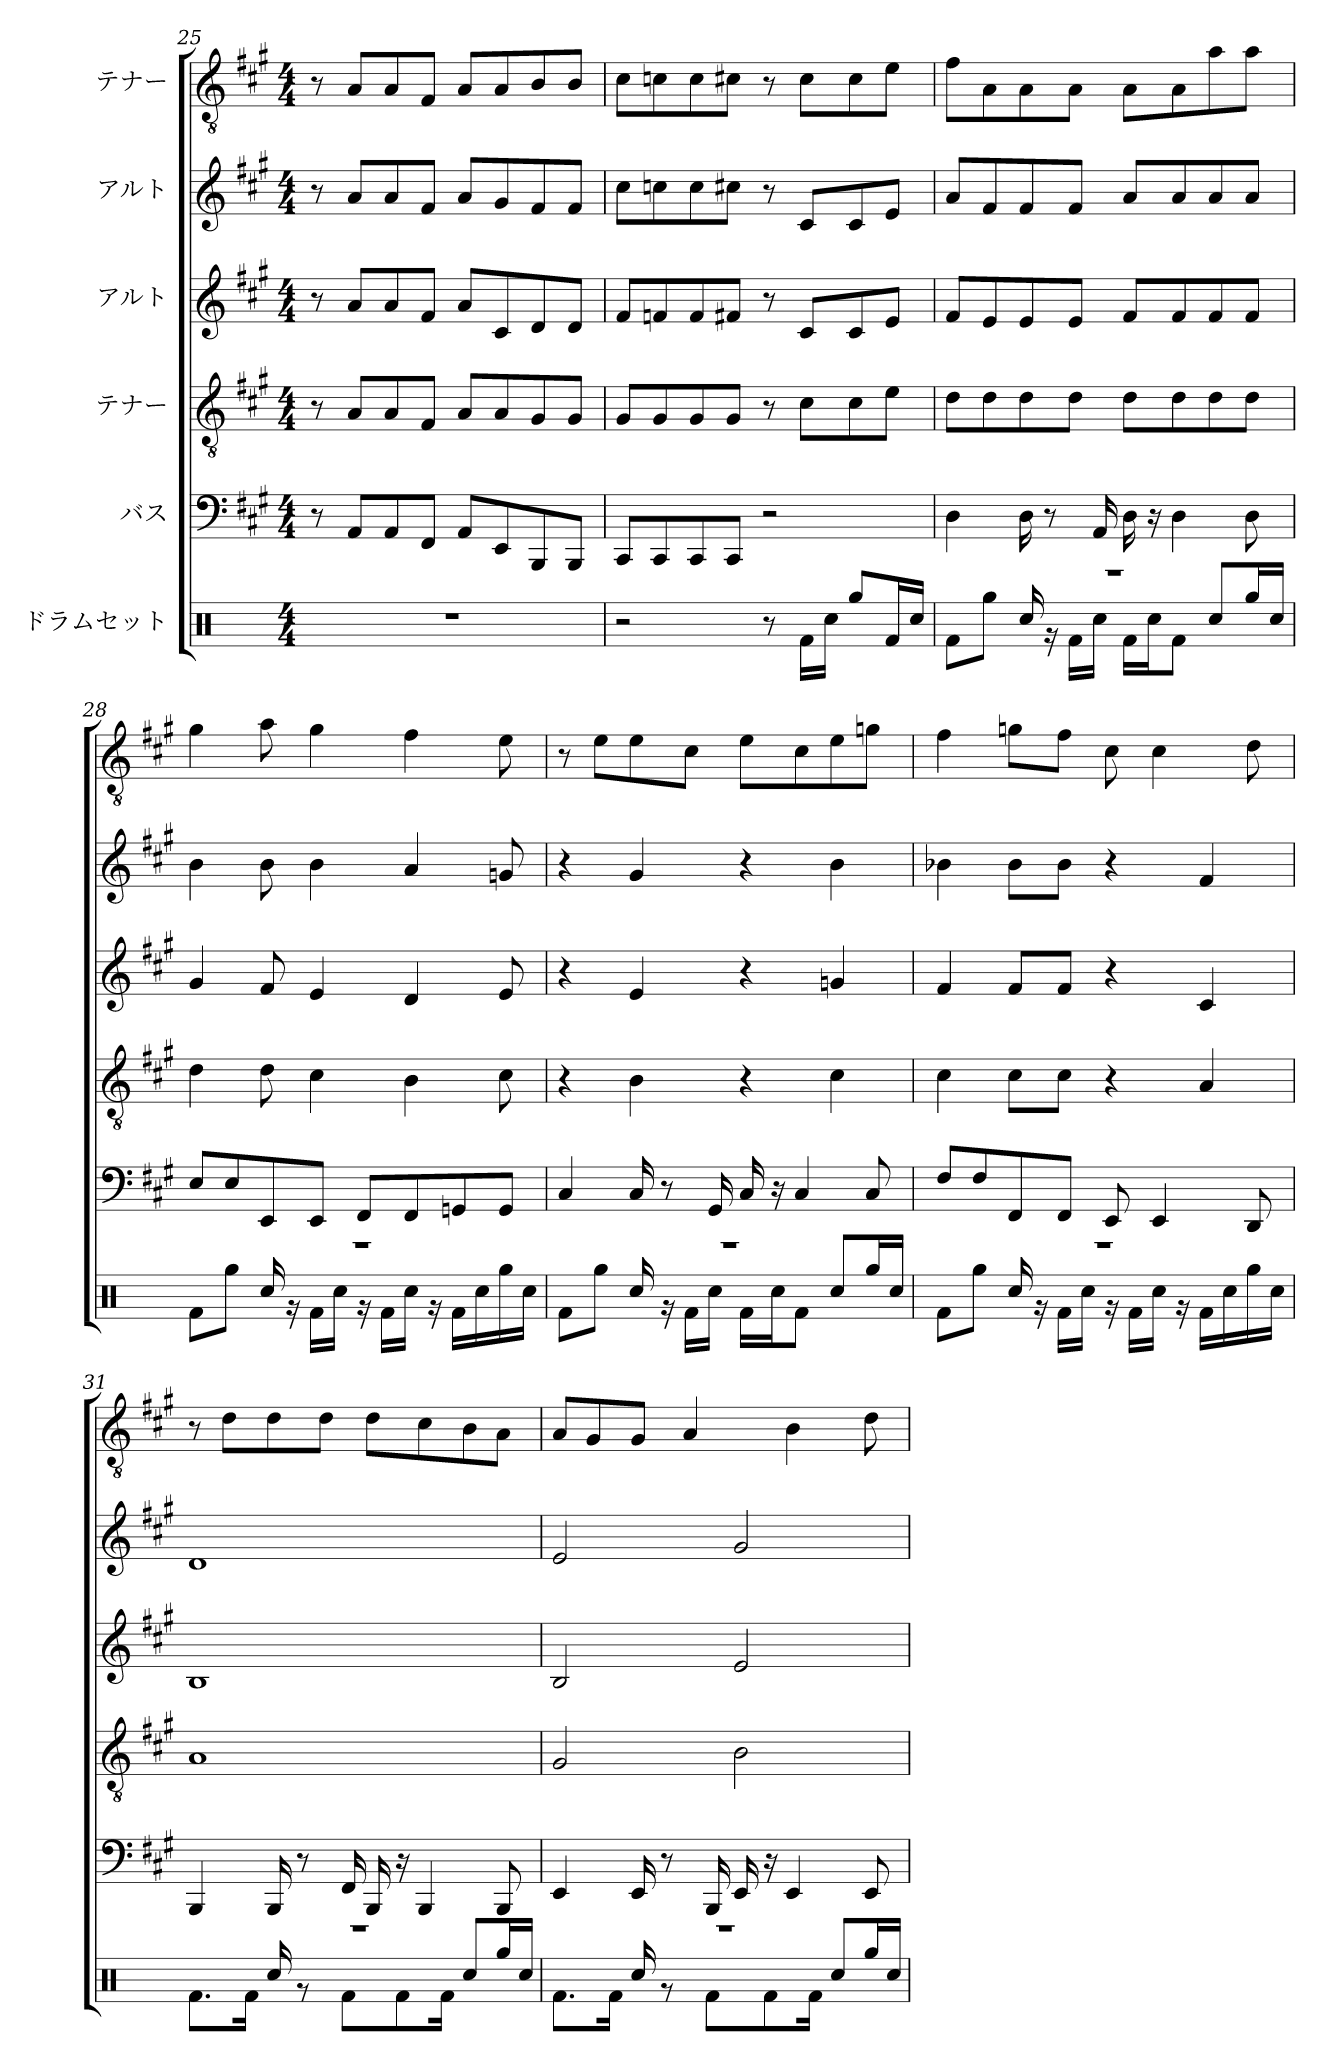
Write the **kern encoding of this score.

**kern	**kern	**kern	**kern	**kern	**kern
*part6	*part5	*part4	*part3	*part2	*part1
*staff6	*staff5	*staff4	*staff3	*staff2	*staff1
*I"ドラムセット	*I"バス	*I"テナー	*I"アルト	*I"アルト	*I"テナー
*clefX	*clefF4	*clefGv2	*clefG2	*clefG2	*clefGv2
*k[]	*k[f#c#g#]	*k[f#c#g#]	*k[f#c#g#]	*k[f#c#g#]	*k[f#c#g#]
*M4/4	*M4/4	*M4/4	*M4/4	*M4/4	*M4/4
=25	=25	=25	=25	=25	=25
1r	8r	8r	8r	8r	8r
.	8AAL	8AL	8aL	8aL	8AL
.	8AA	8A	8a	8a	8A
.	8FF#J	8F#J	8f#J	8f#J	8F#J
.	8AAL	8AL	8aL	8aL	8AL
.	8EE	8A	8c#	8g#	8A
.	8BBB	8G#	8d	8f#	8B
.	8BBBJ	8G#J	8dJ	8f#J	8BJ
=26	=26	=26	=26	=26	=26
2r	8CC#L	8G#L	8f#L	8cc#L	8c#L
.	8CC#	8G#	8fn	8ccn	8cn
.	8CC#	8G#	8f	8cc	8c
.	8CC#J	8G#J	8f#XJ	8cc#XJ	8c#XJ
8r	2r	8r	8r	8r	8r
16Rf\LL	.	8c#L	8c#L	8c#L	8c#L
16Rcc\JJ	.	.	.	.	.
8Rgg/L	.	8c#	8c#	8c#	8c#
16Rf/L	.	8eJ	8eJ	8eJ	8eJ
16Rcc/JJ	.	.	.	.	.
=27	=27	=27	=27	=27	=27
*^	*	*	*	*	*
1r	8Rf\L	4D	8dL	8f#L	8aL	8f#L
.	8Rgg\J	.	8d	8e	8f#	8A
.	16Rcc/	16D	8d	8e	8f#	8A
.	16r	8r	.	.	.	.
.	16Rf\LL	.	8dJ	8eJ	8f#J	8AJ
.	16Rcc\JJ	16AA	.	.	.	.
.	16Rf\LL	16D	8dL	8f#L	8aL	8AL
.	16Rcc\J	16r	.	.	.	.
.	8Rf\J	4D	8d	8f#	8a	8A
.	8Rcc/L	.	8d	8f#	8a	8a
.	16Rgg/L	8D	8dJ	8f#J	8aJ	8aJ
.	16Rcc/JJ	.	.	.	.	.
=28	=28	=28	=28	=28	=28	=28
1r	8Rf\L	8EL	4d	4g#	4b	4g#
.	8Rgg\J	8E	.	.	.	.
.	16Rcc/	8EE	8d	8f#	8b	8a
.	16r	.	.	.	.	.
.	16Rf\LL	8EEJ	4c#	4e	4b	4g#
.	16Rcc\JJ	.	.	.	.	.
.	16r	8FF#L	.	.	.	.
.	16Rf\LL	.	.	.	.	.
.	16Rcc\JJ	8FF#	4B	4d	4a	4f#
.	16r	.	.	.	.	.
.	16Rf\LL	8GGn	.	.	.	.
.	16Rcc\	.	.	.	.	.
.	16Rgg\	8GGJ	8c#	8e	8gn	8e
.	16Rcc\JJ	.	.	.	.	.
=29	=29	=29	=29	=29	=29	=29
1r	8Rf\L	4C#	4r	4r	4r	8r
.	8Rgg\J	.	.	.	.	8eL
.	16Rcc/	16C#	4B	4e	4g#	8e
.	16r	8r	.	.	.	.
.	16Rf\LL	.	.	.	.	8c#J
.	16Rcc\JJ	16GG#	.	.	.	.
.	16Rf\LL	16C#	4r	4r	4r	8eL
.	16Rcc\J	16r	.	.	.	.
.	8Rf\J	4C#	.	.	.	8c#
.	8Rcc/L	.	4c#	4gn	4b	8e
.	16Rgg/L	8C#	.	.	.	8gnJ
.	16Rcc/JJ	.	.	.	.	.
=30	=30	=30	=30	=30	=30	=30
1r	8Rf\L	8F#L	4c#	4f#	4b-X	4f#
.	8Rgg\J	8F#	.	.	.	.
.	16Rcc/	8FF#	8c#L	8f#L	8b-L	8gnL
.	16r	.	.	.	.	.
.	16Rf\LL	8FF#J	8c#J	8f#J	8b-J	8f#J
.	16Rcc\JJ	.	.	.	.	.
.	16r	8EE	4r	4r	4r	8c#
.	16Rf\LL	.	.	.	.	.
.	16Rcc\JJ	4EE	.	.	.	4c#
.	16r	.	.	.	.	.
.	16Rf\LL	.	4A	4c#	4f#	.
.	16Rcc\	.	.	.	.	.
.	16Rgg\	8DD	.	.	.	8d
.	16Rcc\JJ	.	.	.	.	.
=31	=31	=31	=31	=31	=31	=31
1r	8.Rf\L	4BBB	1A	1B	1d	8r
.	.	.	.	.	.	8dL
.	16Rf\Jk	.	.	.	.	.
.	16Rcc/	16BBB	.	.	.	8d
.	8r	8r	.	.	.	.
.	.	.	.	.	.	8dJ
.	8Rf\L	16FF#	.	.	.	.
.	.	16BBB	.	.	.	8dL
.	8Rf\	16r	.	.	.	.
.	.	4BBB	.	.	.	8c#
.	16Rf\Jk	.	.	.	.	.
.	8Rcc/L	.	.	.	.	8B
.	16Rgg/L	8BBB	.	.	.	8AJ
.	16Rcc/JJ	.	.	.	.	.
=32	=32	=32	=32	=32	=32	=32
1r	8.Rf\L	4EE	2G#	2B	2e	8AL
.	.	.	.	.	.	8G#
.	16Rf\Jk	.	.	.	.	.
.	16Rcc/	16EE	.	.	.	8G#J
.	8r	8r	.	.	.	.
.	.	.	.	.	.	4A
.	8Rf\L	16BBB	.	.	.	.
.	.	16EE	2B	2e	2g#	.
.	8Rf\	16r	.	.	.	.
.	.	4EE	.	.	.	4B
.	16Rf\Jk	.	.	.	.	.
.	8Rcc/L	.	.	.	.	.
.	16Rgg/L	8EE	.	.	.	8d
.	16Rcc/JJ	.	.	.	.	.
*v	*v	*	*	*	*	*
=	=	=	=	=	=
*-	*-	*-	*-	*-	*-
